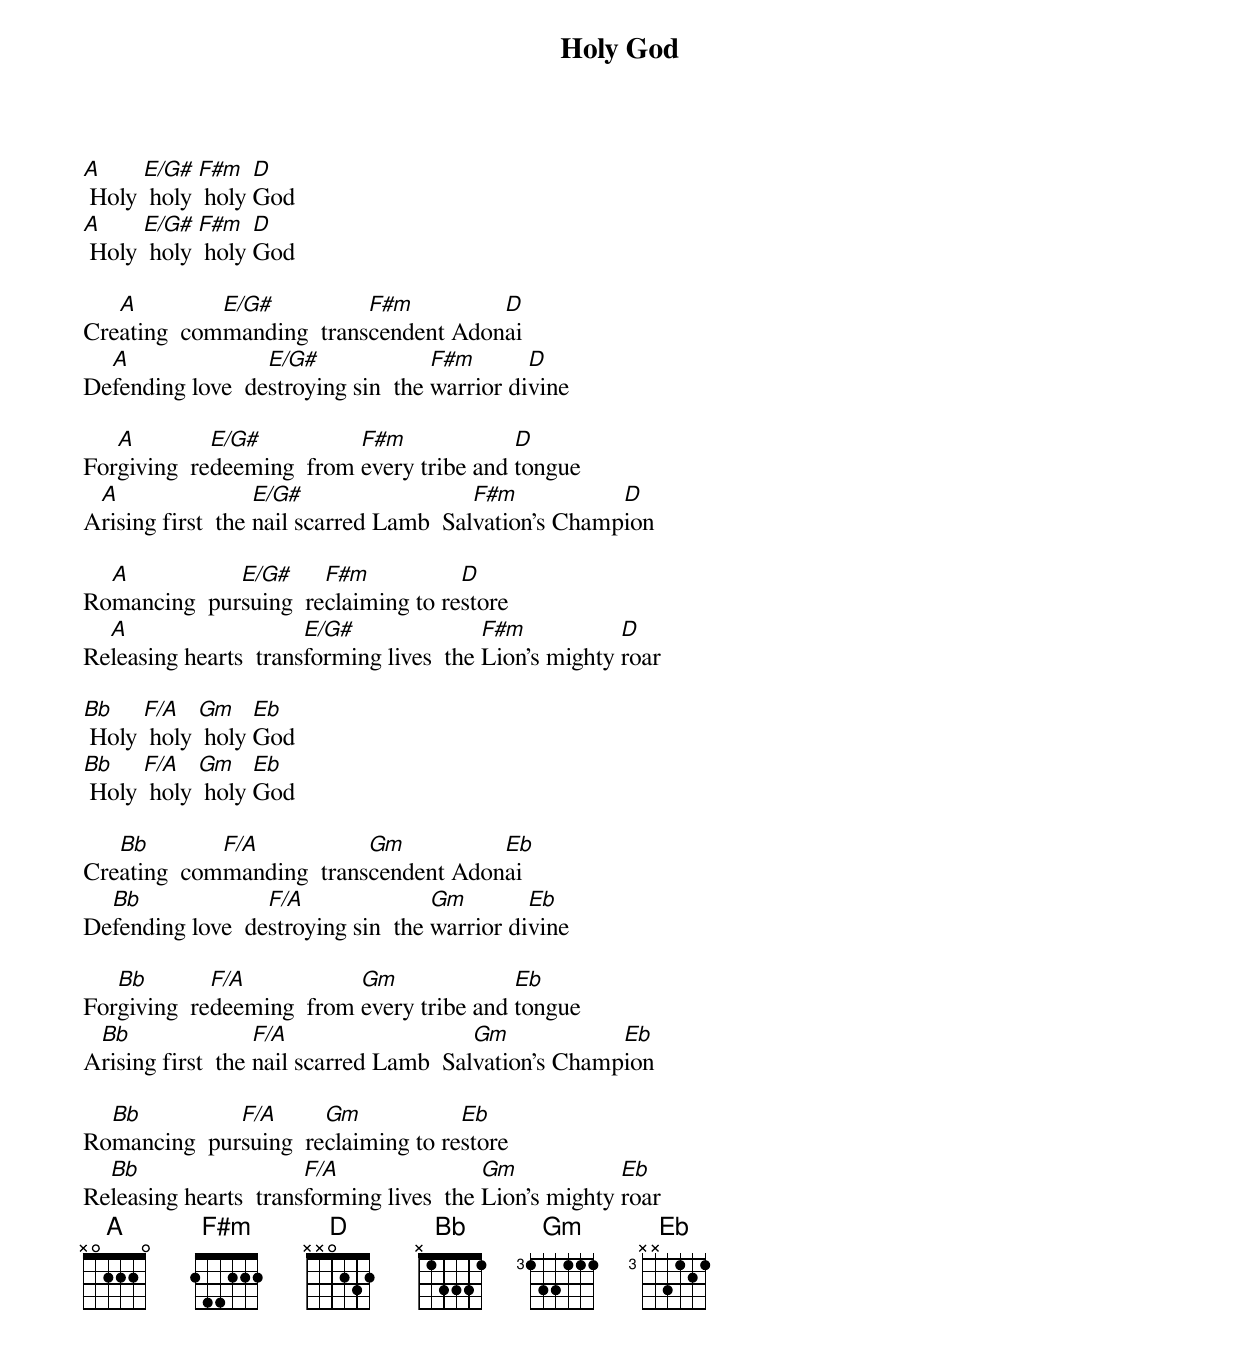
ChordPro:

{title: Holy God}
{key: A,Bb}
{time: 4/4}
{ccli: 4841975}
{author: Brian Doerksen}
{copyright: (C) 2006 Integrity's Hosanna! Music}

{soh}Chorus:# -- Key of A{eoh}
[A] Holy [E/G#] holy [F#m] holy [D]God
[A] Holy [E/G#] holy [F#m] holy [D]God

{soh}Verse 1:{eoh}
Cre[A]ating  com[E/G#]manding  trans[F#m]cendent Adon[D]ai
De[A]fending love  de[E/G#]stroying sin  the [F#m]warrior di[D]vine

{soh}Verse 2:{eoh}
For[A]giving  re[E/G#]deeming  from [F#m]every tribe and [D]tongue
A[A]rising first  the [E/G#]nail scarred Lamb  Sal[F#m]vation's Champ[D]ion

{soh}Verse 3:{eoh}
Ro[A]mancing  pur[E/G#]suing  re[F#m]claiming to re[D]store
Re[A]leasing hearts  trans[E/G#]forming lives  the [F#m]Lion's mighty [D]roar

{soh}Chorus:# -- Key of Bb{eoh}
[Bb] Holy [F/A] holy [Gm] holy [Eb]God
[Bb] Holy [F/A] holy [Gm] holy [Eb]God

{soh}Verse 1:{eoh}
Cre[Bb]ating  com[F/A]manding  trans[Gm]cendent Adon[Eb]ai
De[Bb]fending love  de[F/A]stroying sin  the [Gm]warrior di[Eb]vine

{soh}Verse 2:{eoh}
For[Bb]giving  re[F/A]deeming  from [Gm]every tribe and [Eb]tongue
A[Bb]rising first  the [F/A]nail scarred Lamb  Sal[Gm]vation's Champ[Eb]ion

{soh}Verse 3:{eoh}
Ro[Bb]mancing  pur[F/A]suing  re[Gm]claiming to re[Eb]store
Re[Bb]leasing hearts  trans[F/A]forming lives  the [Gm]Lion's mighty [Eb]roar
